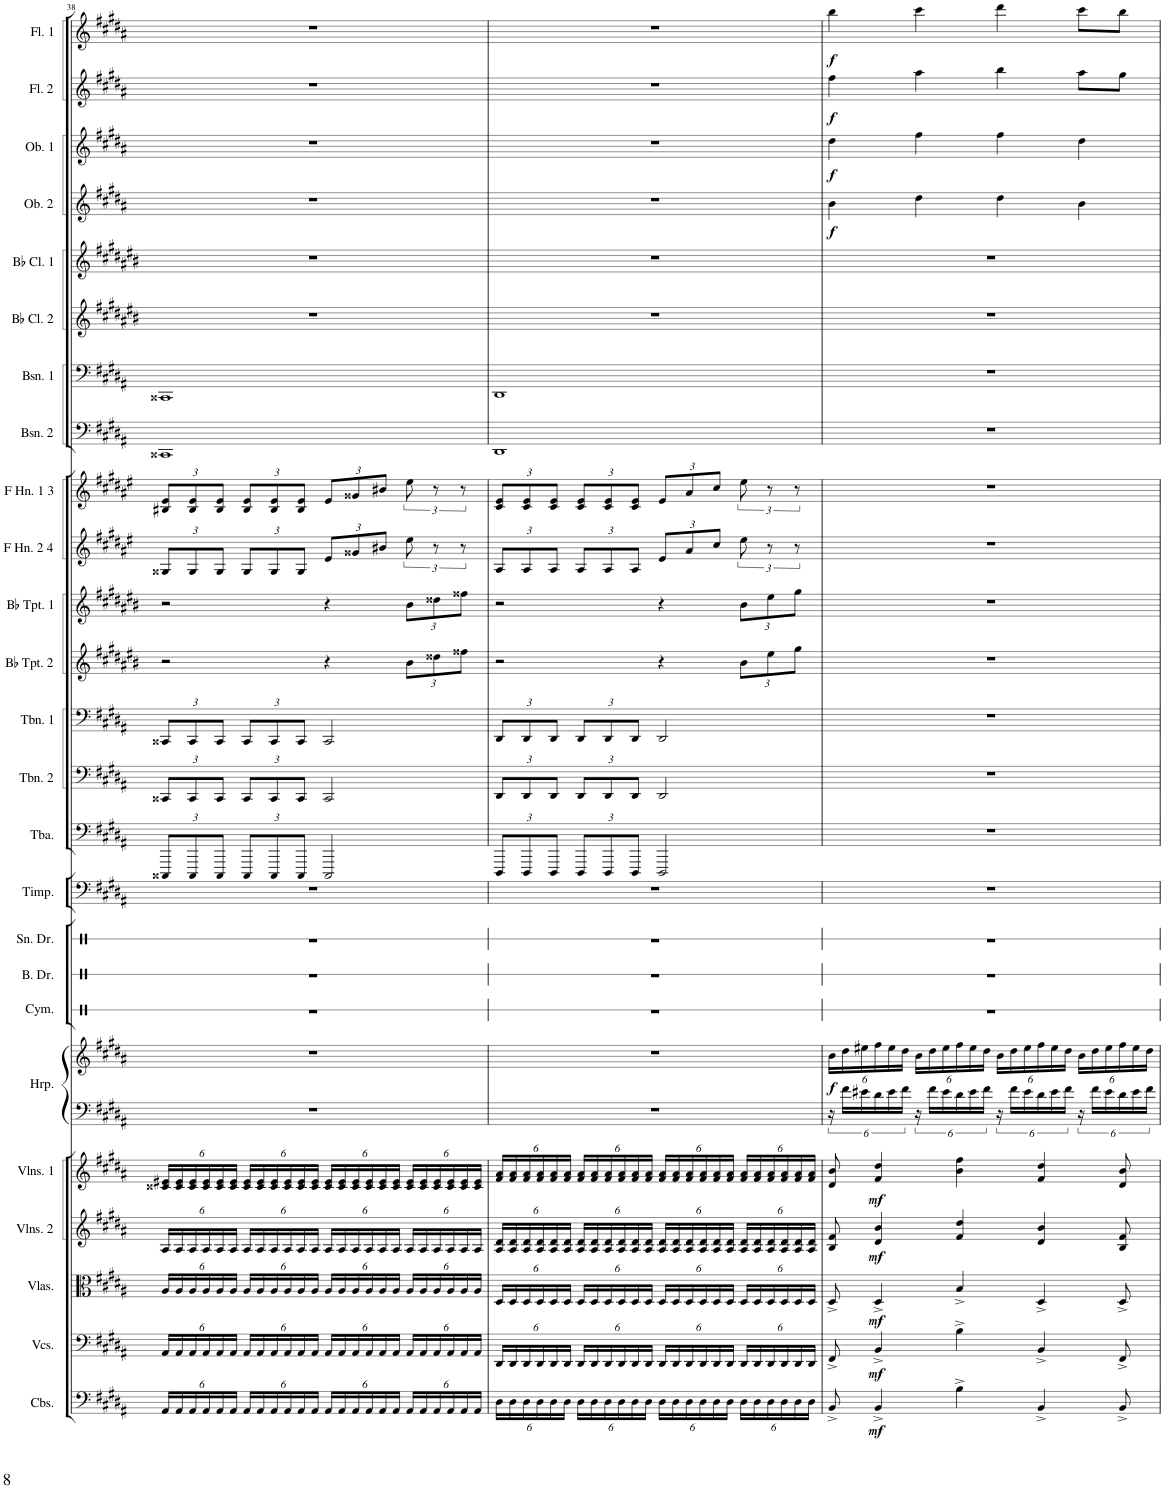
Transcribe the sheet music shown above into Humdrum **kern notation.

**kern	**dynam	**kern	**dynam	**kern	**dynam	**kern	**dynam	**kern	**dynam	**kern	**kern	**dynam	**kern	**kern	**kern	**kern	**kern	**kern	**kern	**kern	**kern	**kern	**kern	**kern	**kern	**kern	**kern	**kern	**dynam	**kern	**dynam	**kern	**dynam	**kern	**dynam
*part25	*part25	*part24	*part24	*part23	*part23	*part22	*part22	*part21	*part21	*part20	*part20	*part20	*part19	*part18	*part17	*part16	*part15	*part14	*part13	*part12	*part11	*part10	*part9	*part8	*part7	*part6	*part5	*part4	*part4	*part3	*part3	*part2	*part2	*part1	*part1
*staff26	*staff26	*staff25	*staff25	*staff24	*staff24	*staff23	*staff23	*staff22	*staff22	*staff21	*staff20	*staff20/21	*staff19	*staff18	*staff17	*staff16	*staff15	*staff14	*staff13	*staff12	*staff11	*staff10	*staff9	*staff8	*staff7	*staff6	*staff5	*staff4	*staff4	*staff3	*staff3	*staff2	*staff2	*staff1	*staff1
*I"Contrabasses	*	*I"Violoncellos	*	*I"Violas	*	*I"Violins 2	*	*I"Violins 1	*	*I"Harp	*	*	*I"Cymbal	*I"Bass Drum	*I"Snare Drum	*I"Timpani	*I"Tuba	*I"Trombone 2	*I"Trombone 1	*I"Bb Trumpet 2	*I"Bb Trumpet 1	*I"F Horn 2 &amp; 4	*I"F Horn 1 &amp; 3	*I"Bassoon 2	*I"Bassoon 1	*I"Bb Clarinet 2	*I"Bb Clarinet 1	*I"Oboe 2	*	*I"Oboe 1	*	*I"Flute 2	*	*I"Flute 1	*
*I'Cbs.	*	*I'Vcs.	*	*I'Vlas.	*	*I'Vlns. 2	*	*I'Vlns. 1	*	*I'Hrp.	*	*	*I'Cym.	*I'B. Dr.	*I'Sn. Dr.	*I'Timp.	*I'Tba.	*I'Tbn. 2	*I'Tbn. 1	*I'Bb Tpt. 2	*I'Bb Tpt. 1	*I'F Hn. 2 4	*I'F Hn. 1 3	*I'Bsn. 2	*I'Bsn. 1	*I'Bb Cl. 2	*I'Bb Cl. 1	*I'Ob. 2	*	*I'Ob. 1	*	*I'Fl. 2	*	*I'Fl. 1	*
!!LO:PB:g=z
*clefF4	*	*clefF4	*	*clefC3	*	*clefG2	*	*clefG2	*	*clefF4	*clefG2	*	*clefX	*clefX	*clefX	*clefF4	*clefF4	*clefF4	*clefF4	*clefG2	*clefG2	*clefG2	*clefG2	*clefF4	*clefF4	*clefG2	*clefG2	*clefG2	*	*clefG2	*	*clefG2	*	*clefG2	*
*Trd7c12	*	*	*	*	*	*	*	*	*	*	*	*	*	*	*	*	*	*	*	*Trd1c2	*Trd1c2	*Trd4c7	*Trd4c7	*	*	*Trd1c2	*Trd1c2	*	*	*	*	*	*	*	*
*k[f#c#g#d#a#]	*	*k[f#c#g#d#a#]	*	*k[f#c#g#d#a#]	*	*k[f#c#g#d#a#]	*	*k[f#c#g#d#a#]	*	*k[f#c#g#d#a#]	*k[f#c#g#d#a#]	*	*k[b-e-a-]	*k[b-e-a-]	*k[b-e-a-]	*k[f#c#g#d#a#]	*k[f#c#g#d#a#]	*k[f#c#g#d#a#]	*k[f#c#g#d#a#]	*k[f#c#g#d#a#e#b#]	*k[f#c#g#d#a#e#b#]	*k[f#c#g#d#a#e#]	*k[f#c#g#d#a#e#]	*k[f#c#g#d#a#]	*k[f#c#g#d#a#]	*k[f#c#g#d#a#e#b#]	*k[f#c#g#d#a#e#b#]	*k[f#c#g#d#a#]	*	*k[f#c#g#d#a#]	*	*k[f#c#g#d#a#]	*	*k[f#c#g#d#a#]	*
*M4/4	*	*M4/4	*	*M4/4	*	*M4/4	*	*M4/4	*	*M4/4	*M4/4	*	*M4/4	*M4/4	*M4/4	*M4/4	*M4/4	*M4/4	*M4/4	*M4/4	*M4/4	*M4/4	*M4/4	*M4/4	*M4/4	*M4/4	*M4/4	*M4/4	*	*M4/4	*	*M4/4	*	*M4/4	*
*Xbrackettup	*	*Xbrackettup	*	*Xbrackettup	*	*Xbrackettup	*	*Xbrackettup	*	*	*	*	*	*	*	*	*Xbrackettup	*Xbrackettup	*Xbrackettup	*	*	*Xbrackettup	*Xbrackettup	*	*	*	*	*	*	*	*	*	*	*	*
=38	=38	=38	=38	=38	=38	=38	=38	=38	=38	=38	=38	=38	=38	=38	=38	=38	=38	=38	=38	=38	=38	=38	=38	=38	=38	=38	=38	=38	=38	=38	=38	=38	=38	=38	=38
24AA#/LL	.	24AA#/LL	.	24A#/LL	.	24A#/LL	.	24c##X/ 24e#X/LL	.	1r	1r	.	1r	1r	1r	1r	12CCC##X/L	12CC##X/L	12CC##X/L	2r	2r	12G##X/L	12B#X/ 12e#/L	1CC##X	1CC##X	1r	1r	1r	.	1r	.	1r	.	1r	.
24AA#/	.	24AA#/	.	24A#/	.	24A#/	.	24c##/ 24e#/	.	.	.	.	.	.	.	.	.	.	.	.	.	.	.	.	.	.	.	.	.	.	.	.	.	.	.
24AA#/	.	24AA#/	.	24A#/	.	24A#/	.	24c##/ 24e#/	.	.	.	.	.	.	.	.	12CCC##/	12CC##/	12CC##/	.	.	12G##/	12B#/ 12e#/	.	.	.	.	.	.	.	.	.	.	.	.
24AA#/	.	24AA#/	.	24A#/	.	24A#/	.	24c##/ 24e#/	.	.	.	.	.	.	.	.	.	.	.	.	.	.	.	.	.	.	.	.	.	.	.	.	.	.	.
24AA#/	.	24AA#/	.	24A#/	.	24A#/	.	24c##/ 24e#/	.	.	.	.	.	.	.	.	12CCC##/J	12CC##/J	12CC##/J	.	.	12G##/J	12B#/ 12e#/J	.	.	.	.	.	.	.	.	.	.	.	.
24AA#/JJ	.	24AA#/JJ	.	24A#/JJ	.	24A#/JJ	.	24c##/ 24e#/JJ	.	.	.	.	.	.	.	.	.	.	.	.	.	.	.	.	.	.	.	.	.	.	.	.	.	.	.
24AA#/LL	.	24AA#/LL	.	24A#/LL	.	24A#/LL	.	24c##/ 24e#/LL	.	.	.	.	.	.	.	.	12CCC##/L	12CC##/L	12CC##/L	.	.	12G##/L	12B#/ 12e#/L	.	.	.	.	.	.	.	.	.	.	.	.
24AA#/	.	24AA#/	.	24A#/	.	24A#/	.	24c##/ 24e#/	.	.	.	.	.	.	.	.	.	.	.	.	.	.	.	.	.	.	.	.	.	.	.	.	.	.	.
24AA#/	.	24AA#/	.	24A#/	.	24A#/	.	24c##/ 24e#/	.	.	.	.	.	.	.	.	12CCC##/	12CC##/	12CC##/	.	.	12G##/	12B#/ 12e#/	.	.	.	.	.	.	.	.	.	.	.	.
24AA#/	.	24AA#/	.	24A#/	.	24A#/	.	24c##/ 24e#/	.	.	.	.	.	.	.	.	.	.	.	.	.	.	.	.	.	.	.	.	.	.	.	.	.	.	.
24AA#/	.	24AA#/	.	24A#/	.	24A#/	.	24c##/ 24e#/	.	.	.	.	.	.	.	.	12CCC##/J	12CC##/J	12CC##/J	.	.	12G##/J	12B#/ 12e#/J	.	.	.	.	.	.	.	.	.	.	.	.
24AA#/JJ	.	24AA#/JJ	.	24A#/JJ	.	24A#/JJ	.	24c##/ 24e#/JJ	.	.	.	.	.	.	.	.	.	.	.	.	.	.	.	.	.	.	.	.	.	.	.	.	.	.	.
24AA#/LL	.	24AA#/LL	.	24A#/LL	.	24A#/LL	.	24c##/ 24e#/LL	.	.	.	.	.	.	.	.	2CCC##/	2CC##/	2CC##/	4r	4r	12e#/L	12e#/L	.	.	.	.	.	.	.	.	.	.	.	.
24AA#/	.	24AA#/	.	24A#/	.	24A#/	.	24c##/ 24e#/	.	.	.	.	.	.	.	.	.	.	.	.	.	.	.	.	.	.	.	.	.	.	.	.	.	.	.
24AA#/	.	24AA#/	.	24A#/	.	24A#/	.	24c##/ 24e#/	.	.	.	.	.	.	.	.	.	.	.	.	.	12g##X/	12g##X/	.	.	.	.	.	.	.	.	.	.	.	.
24AA#/	.	24AA#/	.	24A#/	.	24A#/	.	24c##/ 24e#/	.	.	.	.	.	.	.	.	.	.	.	.	.	.	.	.	.	.	.	.	.	.	.	.	.	.	.
24AA#/	.	24AA#/	.	24A#/	.	24A#/	.	24c##/ 24e#/	.	.	.	.	.	.	.	.	.	.	.	.	.	12b#X/J	12b#X/J	.	.	.	.	.	.	.	.	.	.	.	.
24AA#/JJ	.	24AA#/JJ	.	24A#/JJ	.	24A#/JJ	.	24c##/ 24e#/JJ	.	.	.	.	.	.	.	.	.	.	.	.	.	.	.	.	.	.	.	.	.	.	.	.	.	.	.
*	*	*	*	*	*	*	*	*	*	*	*	*	*	*	*	*	*	*	*	*Xbrackettup	*Xbrackettup	*brackettup	*brackettup	*	*	*	*	*	*	*	*	*	*	*	*
24AA#/LL	.	24AA#/LL	.	24A#/LL	.	24A#/LL	.	24c##/ 24e#/LL	.	.	.	.	.	.	.	.	.	.	.	12b#\L	12b#\L	12ee#\	12ee#\	.	.	.	.	.	.	.	.	.	.	.	.
24AA#/	.	24AA#/	.	24A#/	.	24A#/	.	24c##/ 24e#/	.	.	.	.	.	.	.	.	.	.	.	.	.	.	.	.	.	.	.	.	.	.	.	.	.	.	.
24AA#/	.	24AA#/	.	24A#/	.	24A#/	.	24c##/ 24e#/	.	.	.	.	.	.	.	.	.	.	.	12dd##X\	12dd##X\	12r	12r	.	.	.	.	.	.	.	.	.	.	.	.
24AA#/	.	24AA#/	.	24A#/	.	24A#/	.	24c##/ 24e#/	.	.	.	.	.	.	.	.	.	.	.	.	.	.	.	.	.	.	.	.	.	.	.	.	.	.	.
24AA#/	.	24AA#/	.	24A#/	.	24A#/	.	24c##/ 24e#/	.	.	.	.	.	.	.	.	.	.	.	12ff##X\J	12ff##X\J	12r	12r	.	.	.	.	.	.	.	.	.	.	.	.
24AA#/JJ	.	24AA#/JJ	.	24A#/JJ	.	24A#/JJ	.	24c##/ 24e#/JJ	.	.	.	.	.	.	.	.	.	.	.	.	.	.	.	.	.	.	.	.	.	.	.	.	.	.	.
=39	=39	=39	=39	=39	=39	=39	=39	=39	=39	=39	=39	=39	=39	=39	=39	=39	=39	=39	=39	=39	=39	=39	=39	=39	=39	=39	=39	=39	=39	=39	=39	=39	=39	=39	=39
*	*	*	*	*	*	*	*	*	*	*	*	*	*	*	*	*	*	*	*	*	*	*Xbrackettup	*Xbrackettup	*	*	*	*	*	*	*	*	*	*	*	*
24D#\LL	.	24DD#/LL	.	24D#/LL	.	24A#/ 24d#/LL	.	24f#/ 24a#/LL	.	1r	1r	.	1r	1r	1r	1r	12DDD#/L	12DD#/L	12DD#/L	2r	2r	12A#/L	12c#/ 12e#/L	1DD#	1DD#	1r	1r	1r	.	1r	.	1r	.	1r	.
24D#\	.	24DD#/	.	24D#/	.	24A#/ 24d#/	.	24f#/ 24a#/	.	.	.	.	.	.	.	.	.	.	.	.	.	.	.	.	.	.	.	.	.	.	.	.	.	.	.
24D#\	.	24DD#/	.	24D#/	.	24A#/ 24d#/	.	24f#/ 24a#/	.	.	.	.	.	.	.	.	12DDD#/	12DD#/	12DD#/	.	.	12A#/	12c#/ 12e#/	.	.	.	.	.	.	.	.	.	.	.	.
24D#\	.	24DD#/	.	24D#/	.	24A#/ 24d#/	.	24f#/ 24a#/	.	.	.	.	.	.	.	.	.	.	.	.	.	.	.	.	.	.	.	.	.	.	.	.	.	.	.
24D#\	.	24DD#/	.	24D#/	.	24A#/ 24d#/	.	24f#/ 24a#/	.	.	.	.	.	.	.	.	12DDD#/J	12DD#/J	12DD#/J	.	.	12A#/J	12c#/ 12e#/J	.	.	.	.	.	.	.	.	.	.	.	.
24D#\JJ	.	24DD#/JJ	.	24D#/JJ	.	24A#/ 24d#/JJ	.	24f#/ 24a#/JJ	.	.	.	.	.	.	.	.	.	.	.	.	.	.	.	.	.	.	.	.	.	.	.	.	.	.	.
24D#\LL	.	24DD#/LL	.	24D#/LL	.	24A#/ 24d#/LL	.	24f#/ 24a#/LL	.	.	.	.	.	.	.	.	12DDD#/L	12DD#/L	12DD#/L	.	.	12A#/L	12c#/ 12e#/L	.	.	.	.	.	.	.	.	.	.	.	.
24D#\	.	24DD#/	.	24D#/	.	24A#/ 24d#/	.	24f#/ 24a#/	.	.	.	.	.	.	.	.	.	.	.	.	.	.	.	.	.	.	.	.	.	.	.	.	.	.	.
24D#\	.	24DD#/	.	24D#/	.	24A#/ 24d#/	.	24f#/ 24a#/	.	.	.	.	.	.	.	.	12DDD#/	12DD#/	12DD#/	.	.	12A#/	12c#/ 12e#/	.	.	.	.	.	.	.	.	.	.	.	.
24D#\	.	24DD#/	.	24D#/	.	24A#/ 24d#/	.	24f#/ 24a#/	.	.	.	.	.	.	.	.	.	.	.	.	.	.	.	.	.	.	.	.	.	.	.	.	.	.	.
24D#\	.	24DD#/	.	24D#/	.	24A#/ 24d#/	.	24f#/ 24a#/	.	.	.	.	.	.	.	.	12DDD#/J	12DD#/J	12DD#/J	.	.	12A#/J	12c#/ 12e#/J	.	.	.	.	.	.	.	.	.	.	.	.
24D#\JJ	.	24DD#/JJ	.	24D#/JJ	.	24A#/ 24d#/JJ	.	24f#/ 24a#/JJ	.	.	.	.	.	.	.	.	.	.	.	.	.	.	.	.	.	.	.	.	.	.	.	.	.	.	.
24D#\LL	.	24DD#/LL	.	24D#/LL	.	24A#/ 24d#/LL	.	24f#/ 24a#/LL	.	.	.	.	.	.	.	.	2DDD#/	2DD#/	2DD#/	4r	4r	12e#/L	12e#/L	.	.	.	.	.	.	.	.	.	.	.	.
24D#\	.	24DD#/	.	24D#/	.	24A#/ 24d#/	.	24f#/ 24a#/	.	.	.	.	.	.	.	.	.	.	.	.	.	.	.	.	.	.	.	.	.	.	.	.	.	.	.
24D#\	.	24DD#/	.	24D#/	.	24A#/ 24d#/	.	24f#/ 24a#/	.	.	.	.	.	.	.	.	.	.	.	.	.	12a#/	12a#/	.	.	.	.	.	.	.	.	.	.	.	.
24D#\	.	24DD#/	.	24D#/	.	24A#/ 24d#/	.	24f#/ 24a#/	.	.	.	.	.	.	.	.	.	.	.	.	.	.	.	.	.	.	.	.	.	.	.	.	.	.	.
24D#\	.	24DD#/	.	24D#/	.	24A#/ 24d#/	.	24f#/ 24a#/	.	.	.	.	.	.	.	.	.	.	.	.	.	12cc#/J	12cc#/J	.	.	.	.	.	.	.	.	.	.	.	.
24D#\JJ	.	24DD#/JJ	.	24D#/JJ	.	24A#/ 24d#/JJ	.	24f#/ 24a#/JJ	.	.	.	.	.	.	.	.	.	.	.	.	.	.	.	.	.	.	.	.	.	.	.	.	.	.	.
*	*	*	*	*	*	*	*	*	*	*	*	*	*	*	*	*	*	*	*	*	*	*brackettup	*brackettup	*	*	*	*	*	*	*	*	*	*	*	*
24D#\LL	.	24DD#/LL	.	24D#/LL	.	24A#/ 24d#/LL	.	24f#/ 24a#/LL	.	.	.	.	.	.	.	.	.	.	.	12b#\L	12b#\L	12ee#\	12ee#\	.	.	.	.	.	.	.	.	.	.	.	.
24D#\	.	24DD#/	.	24D#/	.	24A#/ 24d#/	.	24f#/ 24a#/	.	.	.	.	.	.	.	.	.	.	.	.	.	.	.	.	.	.	.	.	.	.	.	.	.	.	.
24D#\	.	24DD#/	.	24D#/	.	24A#/ 24d#/	.	24f#/ 24a#/	.	.	.	.	.	.	.	.	.	.	.	12ee#\	12ee#\	12r	12r	.	.	.	.	.	.	.	.	.	.	.	.
24D#\	.	24DD#/	.	24D#/	.	24A#/ 24d#/	.	24f#/ 24a#/	.	.	.	.	.	.	.	.	.	.	.	.	.	.	.	.	.	.	.	.	.	.	.	.	.	.	.
24D#\	.	24DD#/	.	24D#/	.	24A#/ 24d#/	.	24f#/ 24a#/	.	.	.	.	.	.	.	.	.	.	.	12gg#\J	12gg#\J	12r	12r	.	.	.	.	.	.	.	.	.	.	.	.
24D#\JJ	.	24DD#/JJ	.	24D#/JJ	.	24A#/ 24d#/JJ	.	24f#/ 24a#/JJ	.	.	.	.	.	.	.	.	.	.	.	.	.	.	.	.	.	.	.	.	.	.	.	.	.	.	.
=40	=40	=40	=40	=40	=40	=40	=40	=40	=40	=40	=40	=40	=40	=40	=40	=40	=40	=40	=40	=40	=40	=40	=40	=40	=40	=40	=40	=40	=40	=40	=40	=40	=40	=40	=40
*	*	*	*	*	*	*	*	*	*	*	*Xbrackettup	*	*	*	*	*	*	*	*	*	*	*	*	*	*	*	*	*	*	*	*	*	*	*	*
!	!	!	!	!	!	!	!	!	!	!	!	!LO:DY:b	!	!	!	!	!	!	!	!	!	!	!	!	!	!	!	!	!LO:DY:b	!	!LO:DY:b	!	!LO:DY:b	!	!LO:DY:b
8BB^/	.	8FF#^/	.	8D#^/	.	8B/ 8f#/	.	8d#/ 8b/	.	24r	24b\LL	f	1r	1r	1r	1r	1r	1r	1r	1r	1r	1r	1r	1r	1r	1r	1r	4b\	f	4dd#\	f	4ff#\	f	4bb\	f
.	.	.	.	.	.	.	.	.	.	24f#\LL	24dd#\	.	.	.	.	.	.	.	.	.	.	.	.	.	.	.	.	.	.	.	.	.	.	.	.
.	.	.	.	.	.	.	.	.	.	24e#X\	24ee#X\	.	.	.	.	.	.	.	.	.	.	.	.	.	.	.	.	.	.	.	.	.	.	.	.
!	!LO:DY:b	!	!LO:DY:b	!	!LO:DY:b	!	!LO:DY:b	!	!LO:DY:b	!	!	!	!	!	!	!	!	!	!	!	!	!	!	!	!	!	!	!	!	!	!	!	!	!	!
4BB^/	mf	4BB^/	mf	4D#^/	mf	4d#/ 4b/	mf	4f#/ 4dd#/	mf	24d#\	24ff#\	.	.	.	.	.	.	.	.	.	.	.	.	.	.	.	.	.	.	.	.	.	.	.	.
.	.	.	.	.	.	.	.	.	.	24e#\	24ee#\	.	.	.	.	.	.	.	.	.	.	.	.	.	.	.	.	.	.	.	.	.	.	.	.
.	.	.	.	.	.	.	.	.	.	24f#\JJ	24dd#\JJ	.	.	.	.	.	.	.	.	.	.	.	.	.	.	.	.	.	.	.	.	.	.	.	.
.	.	.	.	.	.	.	.	.	.	24r	24b\LL	.	.	.	.	.	.	.	.	.	.	.	.	.	.	.	.	4dd#\	.	4ff#\	.	4aa#\	.	4ccc#\	.
.	.	.	.	.	.	.	.	.	.	24f#\LL	24dd#\	.	.	.	.	.	.	.	.	.	.	.	.	.	.	.	.	.	.	.	.	.	.	.	.
.	.	.	.	.	.	.	.	.	.	24e#\	24ee#\	.	.	.	.	.	.	.	.	.	.	.	.	.	.	.	.	.	.	.	.	.	.	.	.
4B^\	.	4B^\	.	4B^/	.	4f#/ 4dd#/	.	4b\ 4ff#\	.	24d#\	24ff#\	.	.	.	.	.	.	.	.	.	.	.	.	.	.	.	.	.	.	.	.	.	.	.	.
.	.	.	.	.	.	.	.	.	.	24e#\	24ee#\	.	.	.	.	.	.	.	.	.	.	.	.	.	.	.	.	.	.	.	.	.	.	.	.
.	.	.	.	.	.	.	.	.	.	24f#\JJ	24dd#\JJ	.	.	.	.	.	.	.	.	.	.	.	.	.	.	.	.	.	.	.	.	.	.	.	.
.	.	.	.	.	.	.	.	.	.	24r	24b\LL	.	.	.	.	.	.	.	.	.	.	.	.	.	.	.	.	4dd#\	.	4ff#\	.	4bb\	.	4ddd#\	.
.	.	.	.	.	.	.	.	.	.	24f#\LL	24dd#\	.	.	.	.	.	.	.	.	.	.	.	.	.	.	.	.	.	.	.	.	.	.	.	.
.	.	.	.	.	.	.	.	.	.	24e#\	24ee#\	.	.	.	.	.	.	.	.	.	.	.	.	.	.	.	.	.	.	.	.	.	.	.	.
4BB^/	.	4BB^/	.	4D#^/	.	4d#/ 4b/	.	4f#/ 4dd#/	.	24d#\	24ff#\	.	.	.	.	.	.	.	.	.	.	.	.	.	.	.	.	.	.	.	.	.	.	.	.
.	.	.	.	.	.	.	.	.	.	24e#\	24ee#\	.	.	.	.	.	.	.	.	.	.	.	.	.	.	.	.	.	.	.	.	.	.	.	.
.	.	.	.	.	.	.	.	.	.	24f#\JJ	24dd#\JJ	.	.	.	.	.	.	.	.	.	.	.	.	.	.	.	.	.	.	.	.	.	.	.	.
.	.	.	.	.	.	.	.	.	.	24r	24b\LL	.	.	.	.	.	.	.	.	.	.	.	.	.	.	.	.	4b\	.	4dd#\	.	8aa#\L	.	8ccc#\L	.
.	.	.	.	.	.	.	.	.	.	24f#\LL	24dd#\	.	.	.	.	.	.	.	.	.	.	.	.	.	.	.	.	.	.	.	.	.	.	.	.
.	.	.	.	.	.	.	.	.	.	24e#\	24ee#\	.	.	.	.	.	.	.	.	.	.	.	.	.	.	.	.	.	.	.	.	.	.	.	.
8BB^/	.	8FF#^/	.	8D#^/	.	8B/ 8f#/	.	8d#/ 8b/	.	24d#\	24ff#\	.	.	.	.	.	.	.	.	.	.	.	.	.	.	.	.	.	.	.	.	8gg#\J	.	8bb\J	.
.	.	.	.	.	.	.	.	.	.	24e#\	24ee#\	.	.	.	.	.	.	.	.	.	.	.	.	.	.	.	.	.	.	.	.	.	.	.	.
.	.	.	.	.	.	.	.	.	.	24f#\JJ	24dd#\JJ	.	.	.	.	.	.	.	.	.	.	.	.	.	.	.	.	.	.	.	.	.	.	.	.
=	=	=	=	=	=	=	=	=	=	=	=	=	=	=	=	=	=	=	=	=	=	=	=	=	=	=	=	=	=	=	=	=	=	=	=
*-	*-	*-	*-	*-	*-	*-	*-	*-	*-	*-	*-	*-	*-	*-	*-	*-	*-	*-	*-	*-	*-	*-	*-	*-	*-	*-	*-	*-	*-	*-	*-	*-	*-	*-	*-
